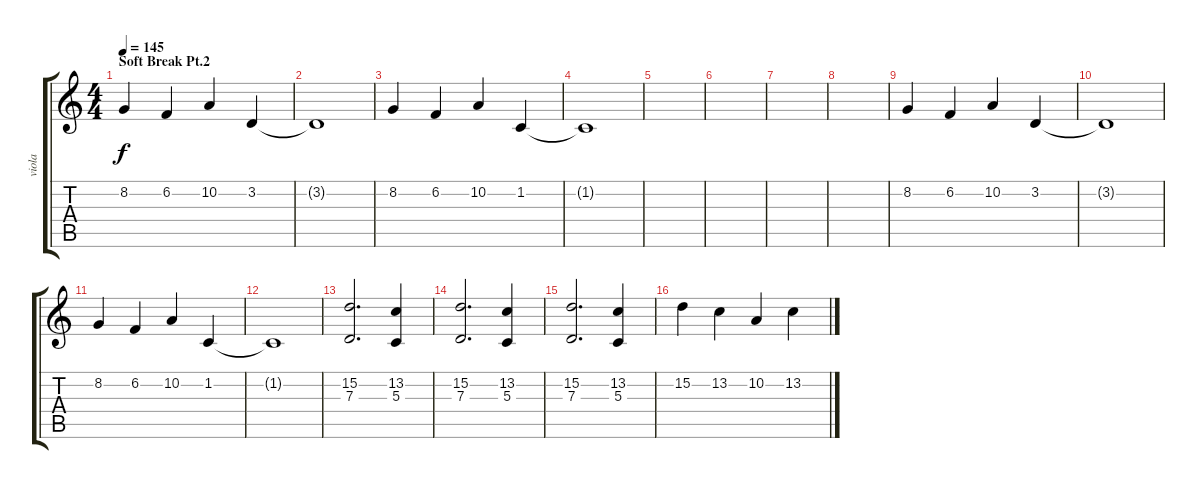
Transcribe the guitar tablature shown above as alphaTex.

\track ("viola" "viola") {instrument viola}
\staff {score tabs}
\tuning (E4 B3 G3 D3 A2 D2) {hide}
\ts (4 4)
\section ("" "Soft Break Pt.2")
\tempo 145
\clef g2
\ks c
8.2.4{dy f} 6.2.4 10.2.4 3.2.4 |
3.2{t}.1 |
8.2.4 6.2.4 10.2.4 1.2.4 |
1.2{t}.1 |
|
|
|
|
8.2.4 6.2.4 10.2.4 3.2.4 |
3.2{t}.1 |
8.2.4 6.2.4 10.2.4 1.2.4 |
1.2{t}.1 |
(15.2 7.3).2{d} (13.2 5.3).4 |
(15.2 7.3).2{d} (13.2 5.3).4 |
(15.2 7.3).2{d} (13.2 5.3).4 |
15.2.4 13.2.4 10.2.4 13.2.4
